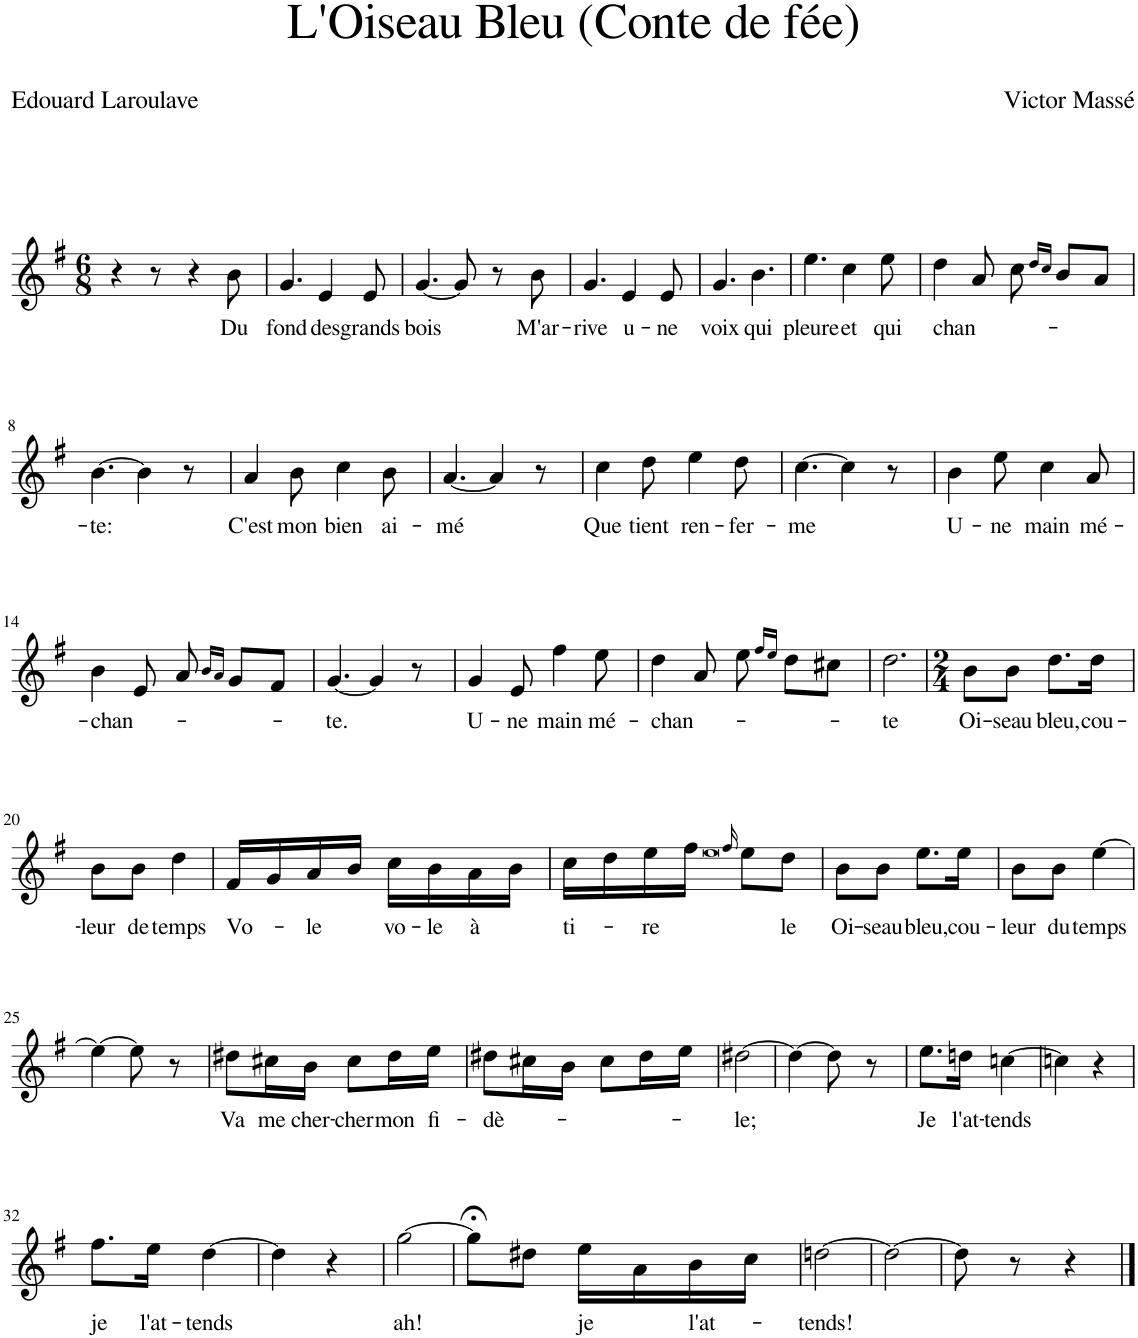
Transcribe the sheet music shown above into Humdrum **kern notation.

**kern	**text
*part1	*part1
*staff1	*staff1
*I"Piano	*
*I'Pno	*
*clefG2	*
*k[f#]	*
*M6/8	*
=1	=1
4r	.
8r	.
4r	.
!	!LO:LY:b
8b\	Du
=2	=2
!	!LO:LY:b
4.g/	fond
!	!LO:LY:b
4e/	des
!	!LO:LY:b
8e/	grands
=3	=3
!	!LO:LY:b
[4.g/	bois
8g/]	.
8r	.
!	!LO:LY:b
8b\	M'ar-
=4	=4
!	!LO:LY:b
4.g/	-rive
!	!LO:LY:b
4e/	u-
!	!LO:LY:b
8e/	-ne
=5	=5
!	!LO:LY:b
4.g/	voix
!	!LO:LY:b
4.b\	qui
=6	=6
!	!LO:LY:b
4.ee\	pleure
!	!LO:LY:b
4cc\	et
!	!LO:LY:b
8ee\	qui
=7	=7
!	!LO:LY:b
4dd\	chan-
8a/	.
8cc\	.
16qdd/LL	.
16qcc/JJ	.
8b/L	.
8a/J	.
!!LO:LB:g=z
=8	=8
!	!LO:LY:b
[4.b\	-te:
4b\]	.
8r	.
=9	=9
!	!LO:LY:b
4a/	C'est
!	!LO:LY:b
8b\	mon
!	!LO:LY:b
4cc\	bien
!	!LO:LY:b
8b\	ai-
=10	=10
!	!LO:LY:b
[4.a/	-mé
4a/]	.
8r	.
=11	=11
!	!LO:LY:b
4cc\	Que
!	!LO:LY:b
8dd\	tient
!	!LO:LY:b
4ee\	ren-
!	!LO:LY:b
8dd\	-fer-
=12	=12
!	!LO:LY:b
[4.cc\	-me
4cc\]	.
8r	.
=13	=13
!	!LO:LY:b
4b\	U-
!	!LO:LY:b
8ee\	-ne
!	!LO:LY:b
4cc\	main
!	!LO:LY:b
8a/	mé-
!!LO:LB:g=z
=14	=14
!	!LO:LY:b
4b\	-chan-
8e/	.
8a/	.
16qb/LL	.
16qa/JJ	.
8g/L	.
8f#/J	.
=15	=15
!	!LO:LY:b
[4.g/	-te.
4g/]	.
8r	.
=16	=16
!	!LO:LY:b
4g/	U-
!	!LO:LY:b
8e/	-ne
!	!LO:LY:b
4ff#\	main
!	!LO:LY:b
8ee\	mé-
=17	=17
!	!LO:LY:b
4dd\	-chan-
8a/	.
8ee\	.
16qff#/LL	.
16qee/JJ	.
8dd\L	.
8cc#X\J	.
=18	=18
!	!LO:LY:b
2.dd\	-te
=19	=19
*M2/4	*
!	!LO:LY:b
8b\L	Oi-
!	!LO:LY:b
8b\J	-seau
!	!LO:LY:b
8.dd\L	bleu,
!	!LO:LY:b
16dd\Jk	cou-
!!LO:LB:g=z
=20	=20
!	!LO:LY:b
8b\L	-leur
!	!LO:LY:b
8b\J	de
!	!LO:LY:b
4dd\	temps
=21	=21
!	!LO:LY:b
16f#/LL	Vo-
16g/	.
!	!LO:LY:b
16a/	-le
16b/JJ	.
!	!LO:LY:b
16cc\LL	vo-
!	!LO:LY:b
16b\	-le
!	!LO:LY:b
16a\	à
16b\JJ	.
=22	=22
!	!LO:LY:b
16cc\LL	ti-
16dd\	.
!	!LO:LY:b
16ee\	-re
16ff#\JJ	.
0qee	.
16qff#/	.
8ee\L	.
!	!LO:LY:b
8dd\J	-le
=23	=23
!	!LO:LY:b
8b\L	Oi-
!	!LO:LY:b
8b\J	-seau
!	!LO:LY:b
8.ee\L	bleu,
!	!LO:LY:b
16ee\Jk	cou-
=24	=24
!	!LO:LY:b
8b\L	-leur
!	!LO:LY:b
8b\J	du
!	!LO:LY:b
[4ee\	temps
!!LO:LB:g=z
=25	=25
4ee\_	.
8ee\]	.
8r	.
=26	=26
!	!LO:LY:b
8dd#X\L	Va
!	!LO:LY:b
16cc#X\L	me
!	!LO:LY:b
16b\JJ	cher-
!	!LO:LY:b
8cc#\L	-cher
!	!LO:LY:b
16dd#\L	mon
!	!LO:LY:b
16ee\JJ	fi-
=27	=27
!	!LO:LY:b
8dd#X\L	-dè-
16cc#X\L	.
16b\JJ	.
8cc#\L	.
16dd#\L	.
16ee\JJ	.
=28	=28
!	!LO:LY:b
[2dd#X\	-le;
=29	=29
4dd#\_	.
8dd#\]	.
8r	.
=30	=30
!	!LO:LY:b
8.ee\L	Je
!	!LO:LY:b
16ddn\Jk	l'at-
!	!LO:LY:b
[4ccn\	-tends
=31	=31
4ccn\]	.
4r	.
!!LO:LB:g=z
=32	=32
!	!LO:LY:b
8.ff#\L	je
!	!LO:LY:b
16ee\Jk	l'at-
!	!LO:LY:b
[4dd\	-tends
=33	=33
4dd\]	.
4r	.
=34	=34
!	!LO:LY:b
[2gg\	ah!
=35	=35
8gg;<\L]	.
8dd#X\J	.
!	!LO:LY:b
16ee\LL	je
16a\	.
!	!LO:LY:b
16b\	l'at-
16cc\JJ	.
=36	=36
!	!LO:LY:b
[2ddn\	-tends!
=37	=37
2dd\_	.
=38	=38
8dd\]	.
8r	.
4r	.
==	==
*-	*-
